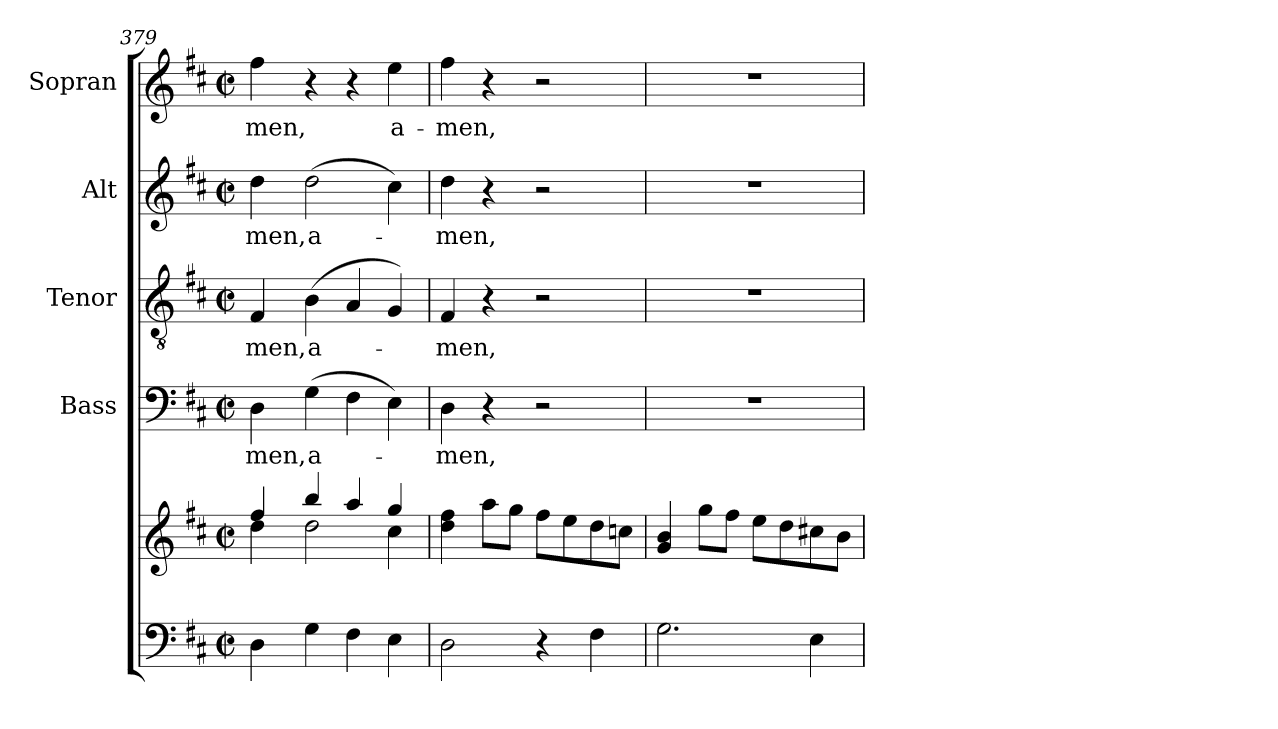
**kern	**kern	**kern	**text	**kern	**text	**kern	**text	**kern	**text
*part5	*part5	*part4	*part4	*part3	*part3	*part2	*part2	*part1	*part1
*staff6	*staff5	*staff4	*staff4	*staff3	*staff3	*staff2	*staff2	*staff1	*staff1
*	*	*I"Bass	*	*I"Tenor	*	*I"Alt	*	*I"Sopran	*
*	*	*I'B.	*	*I'T.	*	*I'A.	*	*I'S.	*
!!LO:PB:g=z
*clefF4	*clefG2	*clefF4	*	*clefGv2	*	*clefG2	*	*clefG2	*
*k[f#c#]	*k[f#c#]	*k[f#c#]	*	*k[f#c#]	*	*k[f#c#]	*	*k[f#c#]	*
*D:	*D:	*D:	*	*D:	*	*D:	*	*D:	*
*M2/2	*M2/2	*M2/2	*	*M2/2	*	*M2/2	*	*M2/2	*
*met(c|)	*met(c|)	*met(c|)	*	*met(c|)	*	*met(c|)	*	*met(c|)	*
=379	=379	=379	=379	=379	=379	=379	=379	=379	=379
*	*^	*	*	*	*	*	*	*	*
!	!	!	!	!LO:LY:b	!	!LO:LY:b	!	!LO:LY:b	!	!LO:LY:b
4D\	4ff#/	4dd\	4D\	-men,	4F#/	-men,	4dd\	-men,	4ff#\	-men,
!	!	!	!	!LO:LY:b	!	!LO:LY:b	!	!LO:LY:b	!	!
4G\	4bb/	2dd\	(>4G\	a-	(>4B\	a-	(>2dd\	a-	4r	.
4F#\	4aa/	.	4F#\	.	4A/	.	.	.	4r	.
!	!	!	!	!	!	!	!	!	!	!LO:LY:b
4E\	4gg/	4cc#\	4E\)	.	4G/)	.	4cc#\)	.	4ee\	a-
=380	=380	=380	=380	=380	=380	=380	=380	=380	=380	=380
!	!	!	!	!LO:LY:b	!	!LO:LY:b	!	!LO:LY:b	!	!LO:LY:b
*	*v	*v	*	*	*	*	*	*	*	*
2D\	4dd\ 4ff#\	4D\	-men,	4F#/	-men,	4dd\	-men,	4ff#\	-men,
.	8aa\L	4r	.	4r	.	4r	.	4r	.
.	8gg\J	.	.	.	.	.	.	.	.
4r	8ff#\L	2r	.	2r	.	2r	.	2r	.
.	8ee\	.	.	.	.	.	.	.	.
4F#\	8dd\	.	.	.	.	.	.	.	.
.	8ccn\J	.	.	.	.	.	.	.	.
=381	=381	=381	=381	=381	=381	=381	=381	=381	=381
2.G\	4g/ 4b/	1r	.	1r	.	1r	.	1r	.
.	8gg\L	.	.	.	.	.	.	.	.
.	8ff#\J	.	.	.	.	.	.	.	.
.	8ee\L	.	.	.	.	.	.	.	.
.	8dd\	.	.	.	.	.	.	.	.
4E\	8cc#X\	.	.	.	.	.	.	.	.
.	8b\J	.	.	.	.	.	.	.	.
=	=	=	=	=	=	=	=	=	=
*-	*-	*-	*-	*-	*-	*-	*-	*-	*-
